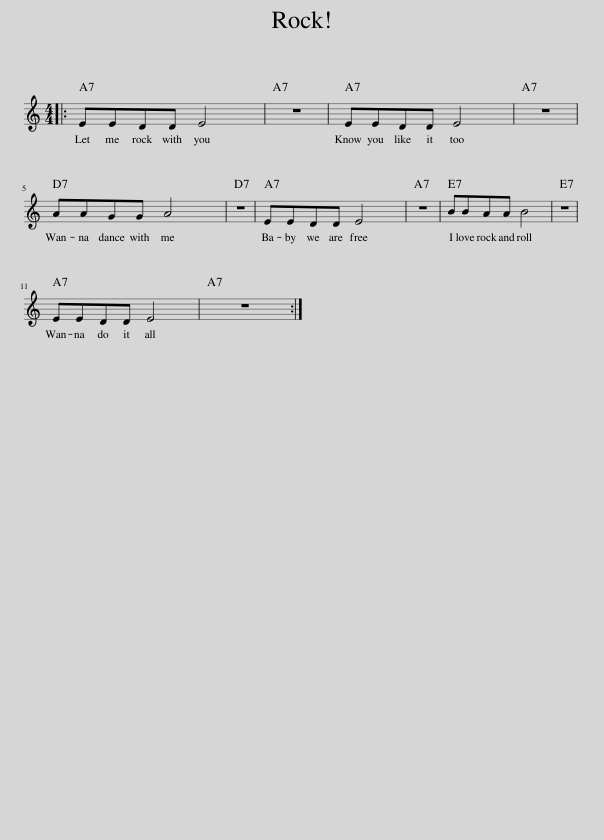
X:1
L:1/8
M:4/4
I:linebreak $
K:C
V:1 treble
V:1
|: EEDD E4 | z8 | EEDD E4 | z8 |$ AAGG A4 | %5
 z8 | EEDD E4 | z8 | BBAA B4 | z8 |$ %10
 EEDD E4 | z8 :| %12
